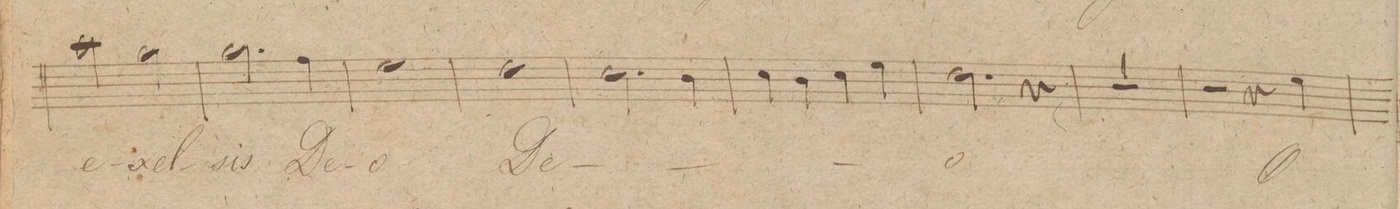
**kern	**text	**dynam
*I"Canto.	*	*
*clefC1	*	*
*k[f#c#g#]	*	*
*met(c)	*	*
*M4/4	*	*
2ff#\	e-	.
2ee\	-xel-	.
=57	=57	=57
2.ee\	-sis	.
4dd\	De-	.
=58	=58	=58
1cc#	-o	.
=59	=59	=59
1b	De-	.
=60	=60	=60
2.a\	.	.
4g#\	.	.
=61	=61	=61
4a\	.	.
4g#\	.	.
4a\	.	.
4cc#\	.	.
=62	=62	=62
2.b\	-o	.
4r	.	.
=63	=63	=63
1r	.	.
=64	=64	=64
2r	.	.
4r	.	.
4cc#\	O-	.
=65	=65	=65
*-	*-	*-
